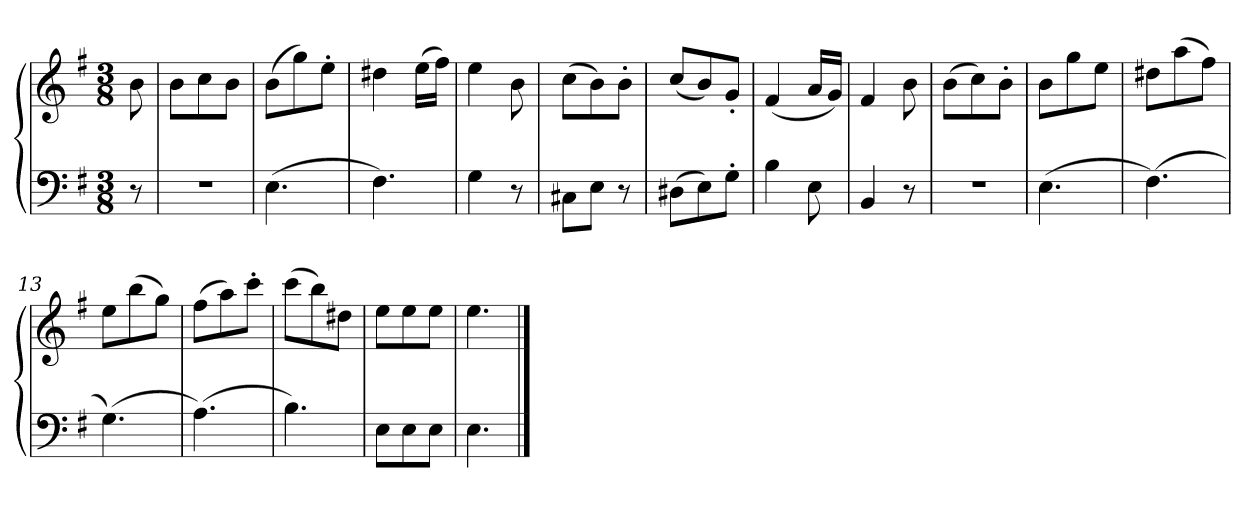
**kern	**kern
*part1	*part1
*staff2	*staff1
*clefF4	*clefG2
*k[f#]	*k[f#]
*M3/8	*M3/8
=1	=1
8r	8b\
=2	=2
4.r	8b\L
.	8cc\
.	8b\J
=3	=3
(>4.E\	(>8b\L
.	8gg\)
.	8ee'\J
=4	=4
4.F#\)	4dd#X\
.	(>16ee\LL
.	16ff#\JJ)
=5	=5
4G\	4ee\
8r	8b\
=6	=6
8C#X\L	(>8cc\L
8E\J	8b\)
8r	8b'\J
=7	=7
(>8D#X\L	(<8cc/L
8E\)	8b/)
8G'\J	8g'/J
=8	=8
4B\	(<4f#/
8E\	16a/LL
.	16g/JJ)
=9	=9
4BB/	4f#/
8r	8b\
=10	=10
4.r	(>8b\L
.	8cc\)
.	8b'\J
!!LO:LB:g=z
=11	=11
(>4.E\	8b\L
.	8gg\
.	8ee\J
=12	=12
(>4.F#\)	8dd#X\L
.	(>8aa\
.	8ff#\J)
=13	=13
(>4.G\)	8ee\L
.	(>8bb\
.	8gg\J)
=14	=14
(>4.A\)	(>8ff#\L
.	8aa\)
.	8ccc'\J
=15	=15
4.B\)	(>8ccc\L
.	8bb\)
.	8dd#X\J
=16	=16
8E\L	8ee\L
8E\	8ee\
8E\J	8ee\J
=17	=17
4.E\	4.ee\
==	==
*-	*-
